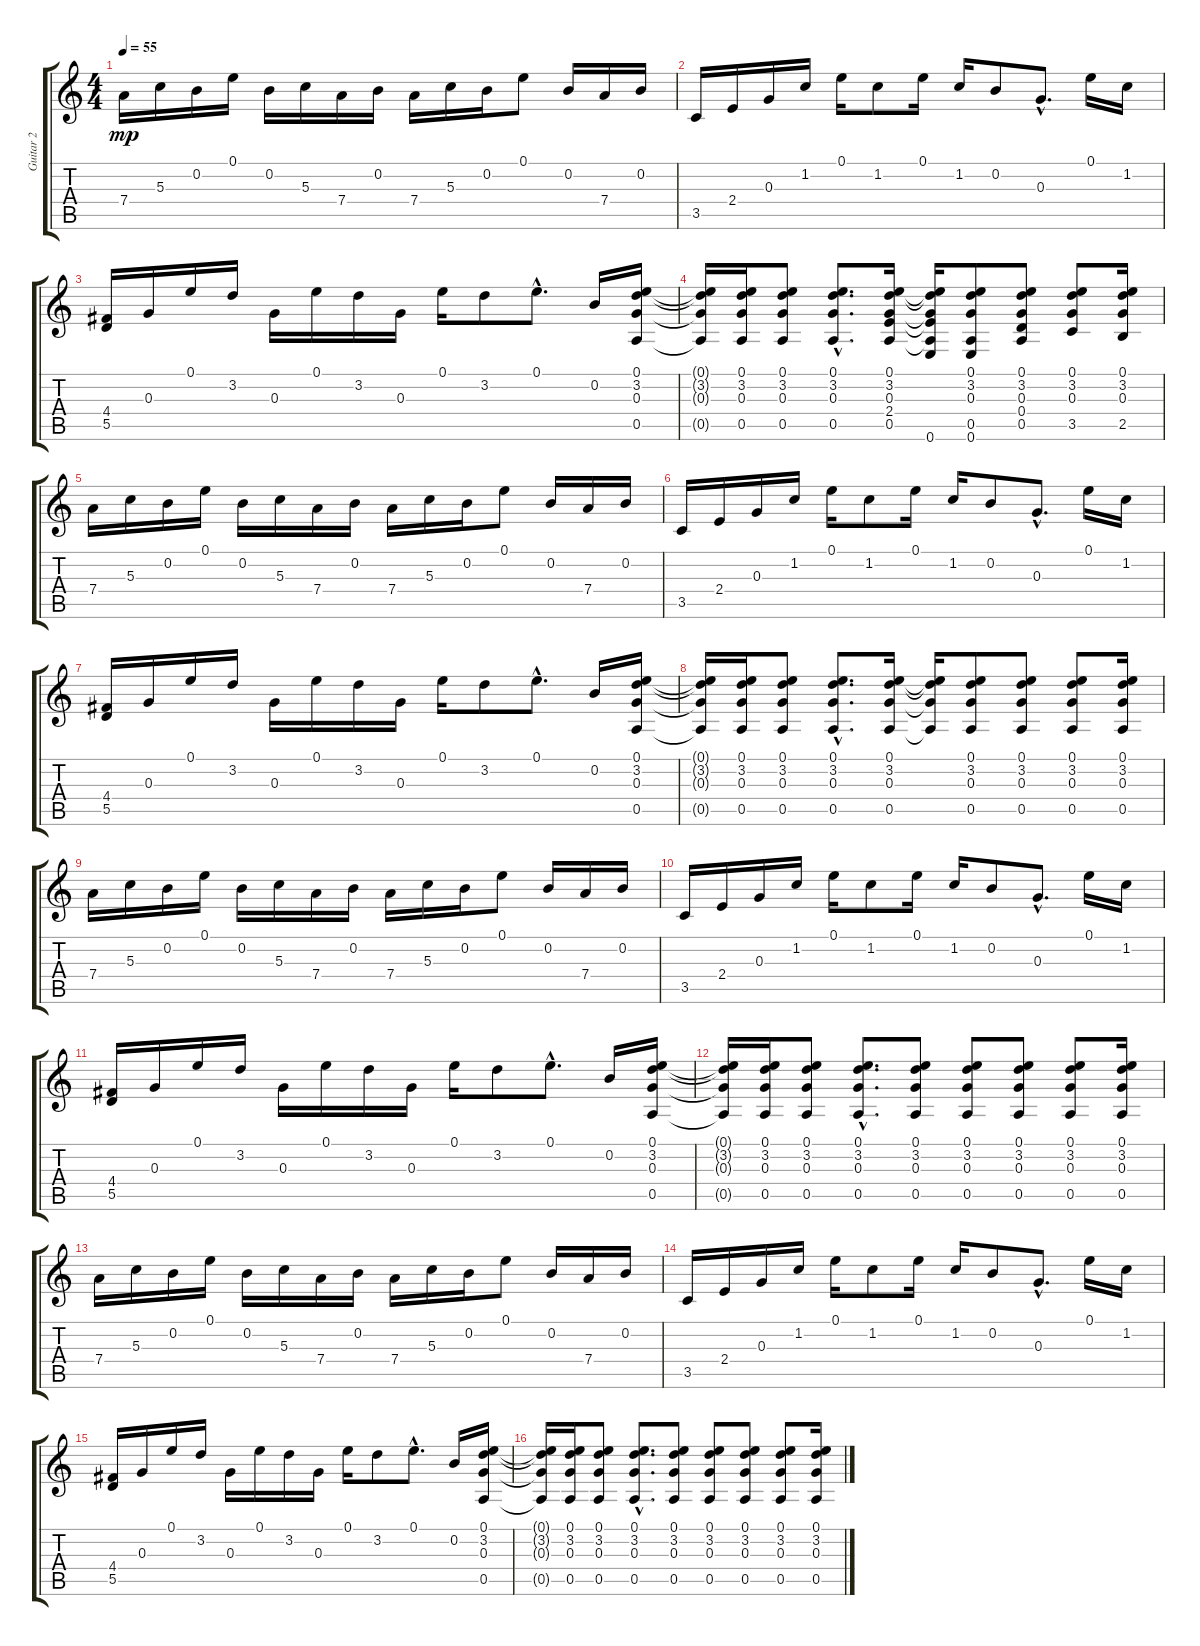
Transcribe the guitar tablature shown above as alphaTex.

\track ("Guitar 2" "Guitar 2") {instrument distortionguitar}
\staff {score tabs}
\tuning (E4 B3 G3 D3 A2 E2) {hide}
\ts (4 4)
\tempo 55
\clef g2
\ks c
7.4.16{dy mp instrument distortionguitar} 5.3.16 0.2.16 0.1.16 0.2.16 5.3.16 7.4.16 0.2.16 7.4.16 5.3.16 0.2.16 0.1.8 0.2.16 7.4.16 0.2.16 |
3.5.16 2.4.16 0.3.16 1.2.16 0.1.16 1.2.8 0.1.16 1.2.16 0.2.8 0.3{hac}.8{d} 0.1.16 1.2.16 |
(4.4 5.5).16 0.3.16 0.1.16 3.2.16 0.3.16 0.1.16 3.2.16 0.3.16 0.1.16 3.2.8 0.1{hac}.8{d} 0.2.16 (0.1 3.2 0.3 0.5).16 |
(0.1{t} 3.2{t} 0.3{t} 0.5{t}).16 (0.1 3.2 0.3 0.5).16 (0.1 3.2 0.3 0.5).8 (0.1{hac} 3.2{hac} 0.3{hac} 0.5{hac}).8{d} (0.1 3.2 0.3 2.4 0.5).16 (0.1{t} 3.2{t} 0.3{t} 2.4{t} 0.5{t} 0.6).16 (0.1 3.2 0.3 0.5 0.6).8 (0.1 3.2 0.3 0.4 0.5).8 (0.1 3.2 0.3 3.5).8 (0.1 3.2 0.3 2.5).16 |
7.4.16 5.3.16 0.2.16 0.1.16 0.2.16 5.3.16 7.4.16 0.2.16 7.4.16 5.3.16 0.2.16 0.1.8 0.2.16 7.4.16 0.2.16 |
3.5.16 2.4.16 0.3.16 1.2.16 0.1.16 1.2.8 0.1.16 1.2.16 0.2.8 0.3{hac}.8{d} 0.1.16 1.2.16 |
(4.4 5.5).16 0.3.16 0.1.16 3.2.16 0.3.16 0.1.16 3.2.16 0.3.16 0.1.16 3.2.8 0.1{hac}.8{d} 0.2.16 (0.1 3.2 0.3 0.5).16 |
(0.1{t} 3.2{t} 0.3{t} 0.5{t}).16 (0.1 3.2 0.3 0.5).16 (0.1 3.2 0.3 0.5).8 (0.1{hac} 3.2{hac} 0.3{hac} 0.5{hac}).8{d} (0.1 3.2 0.3 0.5).16 (0.1{t} 3.2{t} 0.3{t} 0.5{t}).16 (0.1 3.2 0.3 0.5).8 (0.1 3.2 0.3 0.5).8 (0.1 3.2 0.3 0.5).8 (0.1 3.2 0.3 0.5).16 |
7.4.16 5.3.16 0.2.16 0.1.16 0.2.16 5.3.16 7.4.16 0.2.16 7.4.16 5.3.16 0.2.16 0.1.8 0.2.16 7.4.16 0.2.16 |
3.5.16 2.4.16 0.3.16 1.2.16 0.1.16 1.2.8 0.1.16 1.2.16 0.2.8 0.3{hac}.8{d} 0.1.16 1.2.16 |
(4.4 5.5).16 0.3.16 0.1.16 3.2.16 0.3.16 0.1.16 3.2.16 0.3.16 0.1.16 3.2.8 0.1{hac}.8{d} 0.2.16 (0.1 3.2 0.3 0.5).16 |
(0.1{t} 3.2{t} 0.3{t} 0.5{t}).16 (0.1 3.2 0.3 0.5).16 (0.1 3.2 0.3 0.5).8 (0.1{hac} 3.2{hac} 0.3{hac} 0.5{hac}).8{d} (0.1 3.2 0.3 0.5).8 (0.1 3.2 0.3 0.5).8 (0.1 3.2 0.3 0.5).8 (0.1 3.2 0.3 0.5).8 (0.1 3.2 0.3 0.5).16 |
7.4.16 5.3.16 0.2.16 0.1.16 0.2.16 5.3.16 7.4.16 0.2.16 7.4.16 5.3.16 0.2.16 0.1.8 0.2.16 7.4.16 0.2.16 |
3.5.16 2.4.16 0.3.16 1.2.16 0.1.16 1.2.8 0.1.16 1.2.16 0.2.8 0.3{hac}.8{d} 0.1.16 1.2.16 |
(4.4 5.5).16 0.3.16 0.1.16 3.2.16 0.3.16 0.1.16 3.2.16 0.3.16 0.1.16 3.2.8 0.1{hac}.8{d} 0.2.16 (0.1 3.2 0.3 0.5).16 |
(0.1{t} 3.2{t} 0.3{t} 0.5{t}).16 (0.1 3.2 0.3 0.5).16 (0.1 3.2 0.3 0.5).8 (0.1{hac} 3.2{hac} 0.3{hac} 0.5{hac}).8{d} (0.1 3.2 0.3 0.5).8 (0.1 3.2 0.3 0.5).8 (0.1 3.2 0.3 0.5).8 (0.1 3.2 0.3 0.5).8 (0.1 3.2 0.3 0.5).16
